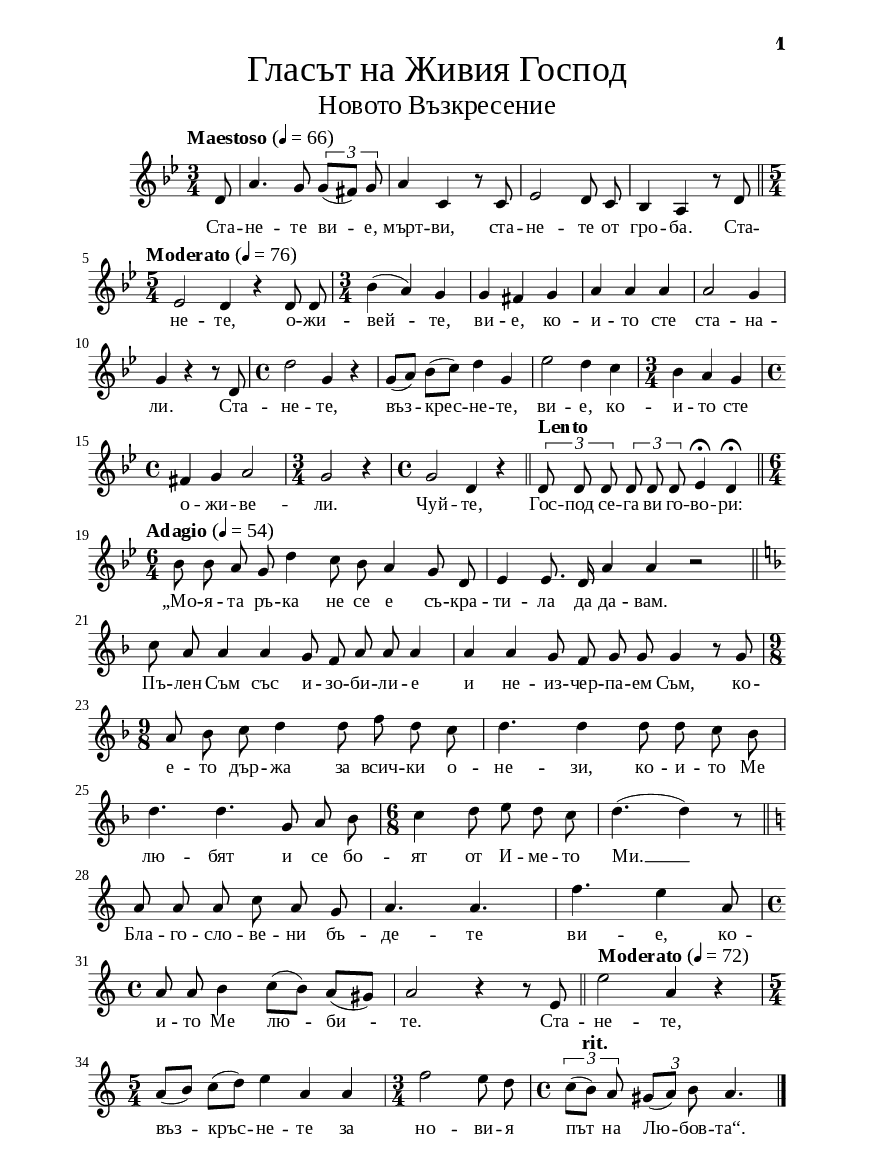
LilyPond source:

\version "2.24.4"

% include paper part and global functions
\include "include/globals.ily"

\bookpart {
  \label #'ref190
  \tocItem \markup "Гласът на Живия Господ"
\paper {
  print-all-headers = ##t
  print-page-number = ##t
  print-first-page-number = ##t


  % put page numbers on the top and change the font style.
  oddHeaderMarkup = \markup
  \fill-line {
    ""
    \unless \on-first-page-of-part \fromproperty #'header:instrument
    \if \should-print-page-number \abs-fontsize #7 { \number \fromproperty #'page:page-number-string }
  }
  %% evenHeaderMarkup would inherit the value of
  %% oddHeaderMarkup if it were not defined here
  evenHeaderMarkup = \markup
  \fill-line {
    \if \should-print-page-number \abs-fontsize #7 { \number \fromproperty #'page:page-number-string }
    \unless \on-first-page-of-part \fromproperty #'header:instrument
    ""
  }

  oddFooterMarkup = \markup ""

  evenFooterMarkup = ""
  left-margin = 1.5\cm
  right-margin = 1.5\cm
  top-margin = 1\cm
  bottom-margin = 1.2\cm
  ragged-bottom = ##t % do not spread the staves to fill the whole vertical space
  top-markup-spacing.basic-distance = 0\mm % margin between page number and system for the first page
  top-system-spacing.basic-distance = 10\mm % margin between page number and system for the other pages

  % change distance between staves
  system-system-spacing =
  #'((basic-distance . 12)
     (minimum-distance . 6)
     (padding . 1)
     (stretchability . 12))
}

\header {
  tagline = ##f
}

  \score {
    \include "include/score-layout.ily"

    \new Voice \absolute {
      \clef treble
      \key g \minor
      \time 3/4
      \tempoFunc "Maestoso" 4 "66"

      \partial 8
      d'8 | % 2
      a'4. g'8 \tuplet 3/2 {
        g'8 ( [ fis'8 ])  g'8
      }
      | % 3
      a'4 c'4 r8 c'8 | % 4
      es'2 \autoBeamOff d'8 c'8  | % 5
      bes4 a4 r8 d'8 \bar "||" \break | % 6
      \time 5/4  | % 6
      \tempoFunc "Moderato" 4 "76"
      es'2 d'4 r4 d'8 d'8 | % 7
      \time 3/4  | % 7
      bes'4 ( a'4 ) g'4 | % 8
      g'4 fis'4 g'4 | % 9
      a'4 a'4 a'4 |
      a'2 g'4 \break  | % 11
      g'4 r4 r8 d'8 | % 12
      \time 4/4  | % 12
      d''2 g'4 r4| % 13
      g'8 ( [ a'8 ) ]  bes'8 ( [  c''8 )
      ]  d''4 g'4 |  % 14
      es''2  d''4  c''4 | % 15
      \time 3/4  | % 15
      bes'4 a'4 g'4 \break | % 16
      \time 4/4  | % 16
      fis'4 g'4 a'2 | % 17
      \time 3/4  | % 17
      g'2 r4 | % 18
      \time 4/4  | % 18
      g'2 d'4 r4 \bar "||"
      \autoBeamOff
      \tempo "Lento"
      \times 2/3  {
        d'8  d'8 d'8
      }
      \times 2/3  {
        d'8 d'8 d'8
      }
      es'4 ^\fermata d'4 ^\fermata \bar "||"
      \break |
      \tempoFunc "Adagio" 4 "54"
      \time 6/4
      bes'8  bes'8 a'8 g'8
      d''4  c''8  bes'8  % 21
      a'4 g'8 d'8 | es'4 es'8. d'16 a'4 a'4 r2 \break \bar "||" | % 23

      \key f \major
      c''8 a'8 a'4 a'4  g'8 f'8 a'8 a'8 a'4 | % 25
      a'4 a'4 g'8 f'8 g'8 g'8 g'4 r8 g'8 | \break  % 27
      \time 9/8
      \autoBeamOff
      a'8  bes'8  c''8  d''4
      d''8 f''8  d''8  c''8 | d''4.
      d''4  d''8
      d''8  c''8  bes'8 | \break
      d''4.
      d''4. g'8 a'8  bes'8 |
      \time 6/8
      c''4  d''8 e''8  d''8  c''8 |  d''4. (d''4) r8 | \bar "||" \break
      \key a \minor
      \autoBeamOff a'8 a'8 a'8 c''8 a'8 g'8 | a'4. a'4. |
      f''4.  e''4 a'8  | \break
      \time 4/4  | % 35
      a'8 a'8  b'4  c''8 ( [
      b'8 ) ]
      a'8 ( [ gis'8 ) ] | % 36
      a'2 r4 r8 e'8 \bar "||"
      | % 37
      | % 37
      \tempoFunc "Moderato" 4 "72"
      e''2 a'4 r4 |  \break  % 38

      \autoBeamOn

      \time 5/4 a'8 (  [ b'8] )   c''8 (  [ d''8] )  e''4 a'4  a'4 |
      \time 3/4
      f''2  \autoBeamOff e''8  d''8 |
      \time 4/4
      \tweak direction #up \times 2/3 {
        \once \override Slur.positions = #'(1 . 1)
        \tempo "         rit." c''8   ( [  b'8 ) ]  a'8
      }
      \once \omit TupletBracket \times 2/3 {
        gis'8 ( [  a'8
        ) ] b'8
      }
      a'4.
      \bar "|."

    }

    \addlyrics {
      Ста -- не -- те ви -- е, мърт --
      ви, ста -- не -- те от гро -- ба.
      Ста -- не -- те, о -- жи -- вей --
      те, ви -- е, ко -- и -- то сте ста --
      на -- ли. Ста -- не -- те, въз --
      крес -- не -- те, ви -- е, ко -- и
      -- то сте о -- жи -- ве -- ли. Чуй --
      те, Гос -- под се -- га ви го --
      во -- ри: „Мо -- я -- та ръ -- ка
      не се е съ -- кра -- ти -- ла да
      да -- вам. Пъ -- лен Съм със и --
      зо -- би -- ли -- е и не -- из -- чер
      -- па -- ем Съм, ко -- е -- то дър --
      жа за всич -- ки о -- не -- зи, ко
      -- и -- то Ме лю -- бят и се бо --
      ят от И -- ме -- то Ми. __ Бла -- го --
      сло -- ве -- ни бъ -- де -- те ви --
      е, ко -- и -- то Ме лю -- би
      -- те. Ста -- не -- те, въз --
      кръс -- не -- те за но -- ви -- я
      път на Лю -- бов -- та“.}

      \header {
        title = \titleFunc #'ref_desc_15 "Гласът на Живия Господ" " Glasăt na Živija Gospod – Novoto Văzkresenie"
        subtitle = \markup \normal-text \abs-fontsize #13 "Новото Възкресение"
      }

      \midi{}

    } % score




  } % bookpart

  % Più mosso
  %
